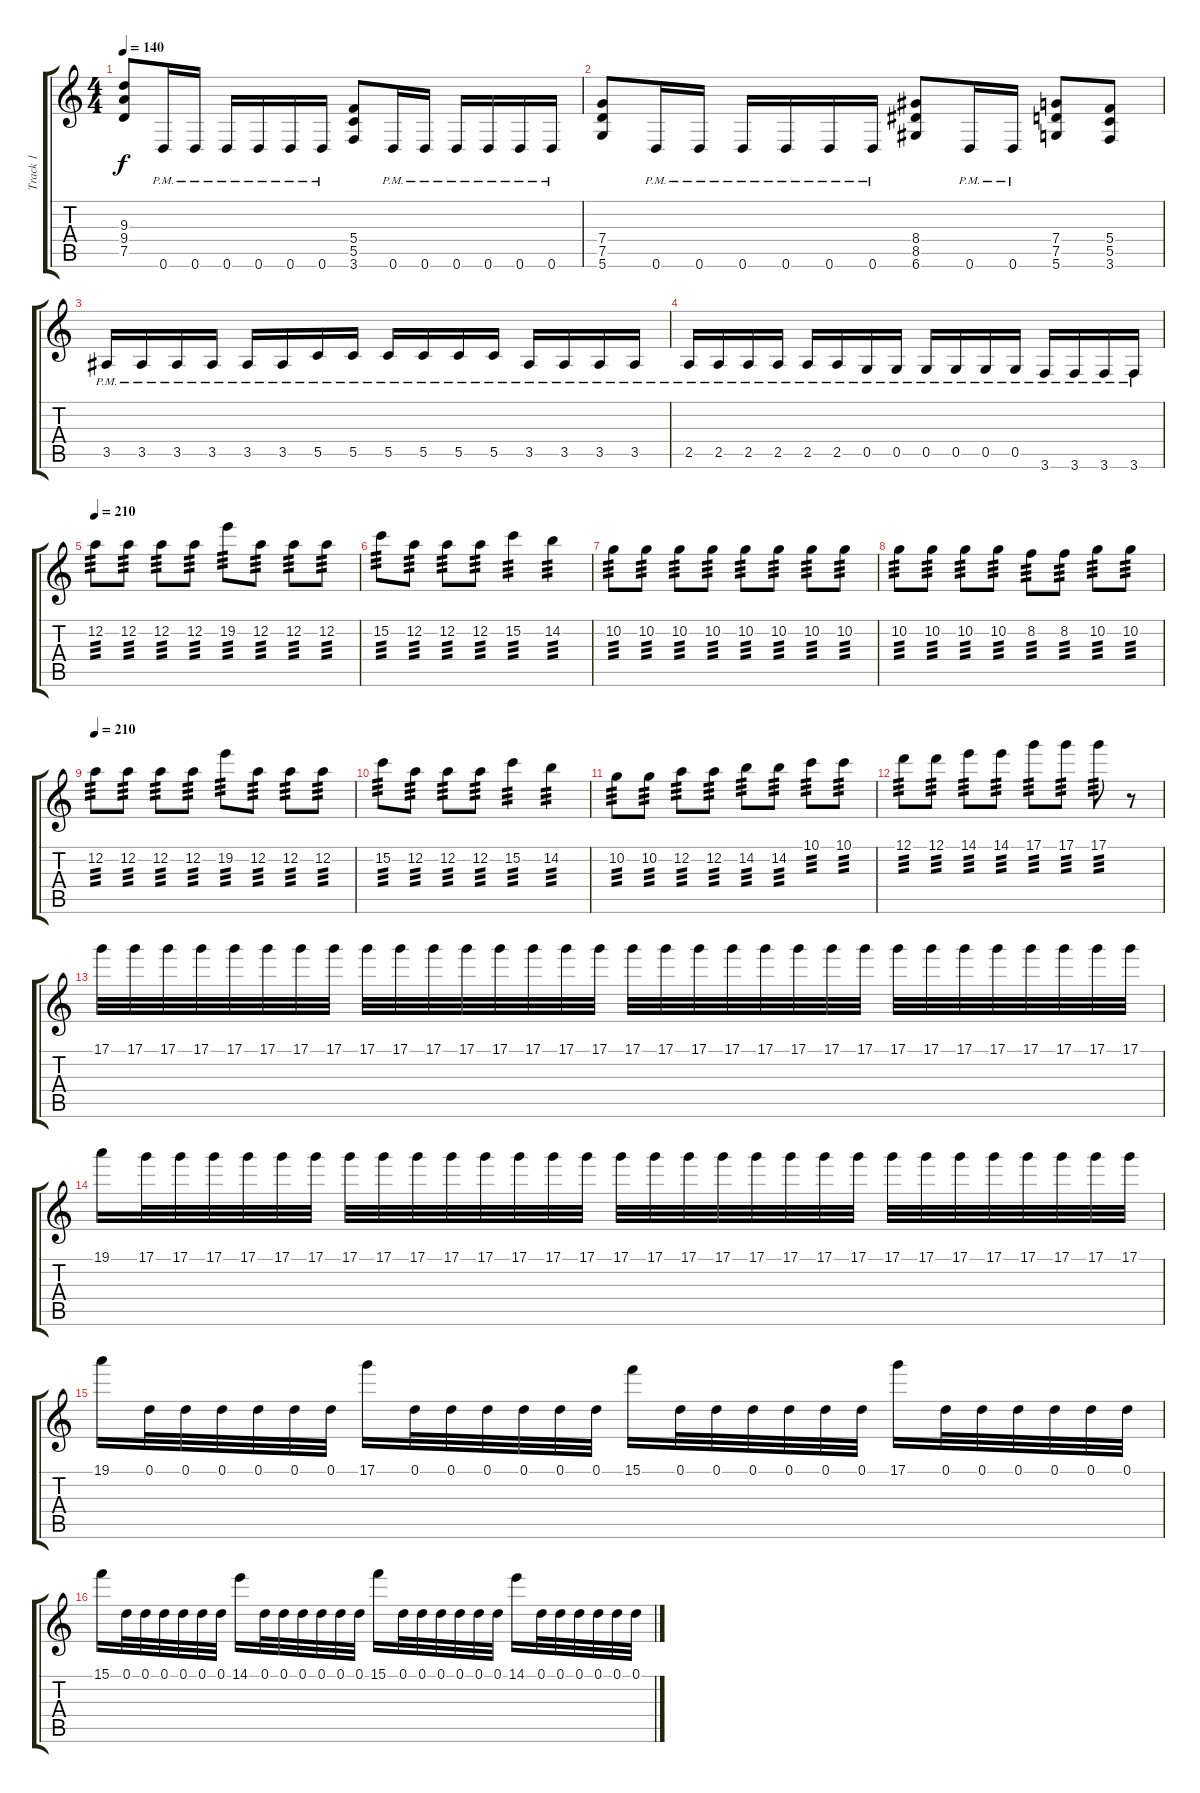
\track ("Track 1" "Track 1") {instrument distortionguitar}
\staff {score tabs}
\tuning (D4 A3 F3 C3 G2 D2) {hide}
\ts (4 4)
\tempo 140
\clef g2
\ks c
(9.3 9.4 7.5).8{dy f} 0.6{pm}.16 0.6{pm}.16 0.6{pm}.16 0.6{pm}.16 0.6{pm}.16 0.6{pm}.16 (5.4 5.5 3.6).8 0.6{pm}.16 0.6{pm}.16 0.6{pm}.16 0.6{pm}.16 0.6{pm}.16 0.6{pm}.16 |
(7.4 7.5 5.6).8 0.6{pm}.16 0.6{pm}.16 0.6{pm}.16 0.6{pm}.16 0.6{pm}.16 0.6{pm}.16 (8.4 8.5 6.6).8 0.6{pm}.16 0.6{pm}.16 (7.4 7.5 5.6).8 (5.4 5.5 3.6).8 |
3.5{pm}.16 3.5{pm}.16 3.5{pm}.16 3.5{pm}.16 3.5{pm}.16 3.5{pm}.16 5.5{pm}.16 5.5{pm}.16 5.5{pm}.16 5.5{pm}.16 5.5{pm}.16 5.5{pm}.16 3.5{pm}.16 3.5{pm}.16 3.5{pm}.16 3.5{pm}.16 |
2.5{pm}.16 2.5{pm}.16 2.5{pm}.16 2.5{pm}.16 2.5{pm}.16 2.5{pm}.16 0.5{pm}.16 0.5{pm}.16 0.5{pm}.16 0.5{pm}.16 0.5{pm}.16 0.5{pm}.16 3.6{pm}.16 3.6{pm}.16 3.6{pm}.16 3.6{pm}.16 |
\tempo 210
12.2.8{tp 3} 12.2.8{tp 3} 12.2.8{tp 3} 12.2.8{tp 3} 19.2.8{tp 3} 12.2.8{tp 3} 12.2.8{tp 3} 12.2.8{tp 3} |
15.2.8{tp 3} 12.2.8{tp 3} 12.2.8{tp 3} 12.2.8{tp 3} 15.2.4{tp 3} 14.2.4{tp 3} |
10.2.8{tp 3} 10.2.8{tp 3} 10.2.8{tp 3} 10.2.8{tp 3} 10.2.8{tp 3} 10.2.8{tp 3} 10.2.8{tp 3} 10.2.8{tp 3} |
10.2.8{tp 3} 10.2.8{tp 3} 10.2.8{tp 3} 10.2.8{tp 3} 8.2.8{tp 3} 8.2.8{tp 3} 10.2.8{tp 3} 10.2.8{tp 3} |
\tempo 210
12.2.8{tp 3} 12.2.8{tp 3} 12.2.8{tp 3} 12.2.8{tp 3} 19.2.8{tp 3} 12.2.8{tp 3} 12.2.8{tp 3} 12.2.8{tp 3} |
15.2.8{tp 3} 12.2.8{tp 3} 12.2.8{tp 3} 12.2.8{tp 3} 15.2.4{tp 3} 14.2.4{tp 3} |
10.2.8{tp 3} 10.2.8{tp 3} 12.2.8{tp 3} 12.2.8{tp 3} 14.2.8{tp 3} 14.2.8{tp 3} 10.1.8{tp 3} 10.1.8{tp 3} |
12.1.8{tp 3} 12.1.8{tp 3} 14.1.8{tp 3} 14.1.8{tp 3} 17.1.8{tp 3} 17.1.8{tp 3} 17.1.8{tp 3} r.8 |
17.1.32 17.1.32 17.1.32 17.1.32 17.1.32 17.1.32 17.1.32 17.1.32 17.1.32 17.1.32 17.1.32 17.1.32 17.1.32 17.1.32 17.1.32 17.1.32 17.1.32 17.1.32 17.1.32 17.1.32 17.1.32 17.1.32 17.1.32 17.1.32 17.1.32 17.1.32 17.1.32 17.1.32 17.1.32 17.1.32 17.1.32 17.1.32 |
19.1.16 17.1.32 17.1.32 17.1.32 17.1.32 17.1.32 17.1.32 17.1.32 17.1.32 17.1.32 17.1.32 17.1.32 17.1.32 17.1.32 17.1.32 17.1.32 17.1.32 17.1.32 17.1.32 17.1.32 17.1.32 17.1.32 17.1.32 17.1.32 17.1.32 17.1.32 17.1.32 17.1.32 17.1.32 17.1.32 17.1.32 |
19.1.16 0.1.32 0.1.32 0.1.32 0.1.32 0.1.32 0.1.32 17.1.16 0.1.32 0.1.32 0.1.32 0.1.32 0.1.32 0.1.32 15.1.16 0.1.32 0.1.32 0.1.32 0.1.32 0.1.32 0.1.32 17.1.16 0.1.32 0.1.32 0.1.32 0.1.32 0.1.32 0.1.32 |
15.1.16 0.1.32 0.1.32 0.1.32 0.1.32 0.1.32 0.1.32 14.1.16 0.1.32 0.1.32 0.1.32 0.1.32 0.1.32 0.1.32 15.1.16 0.1.32 0.1.32 0.1.32 0.1.32 0.1.32 0.1.32 14.1.16 0.1.32 0.1.32 0.1.32 0.1.32 0.1.32 0.1.32
